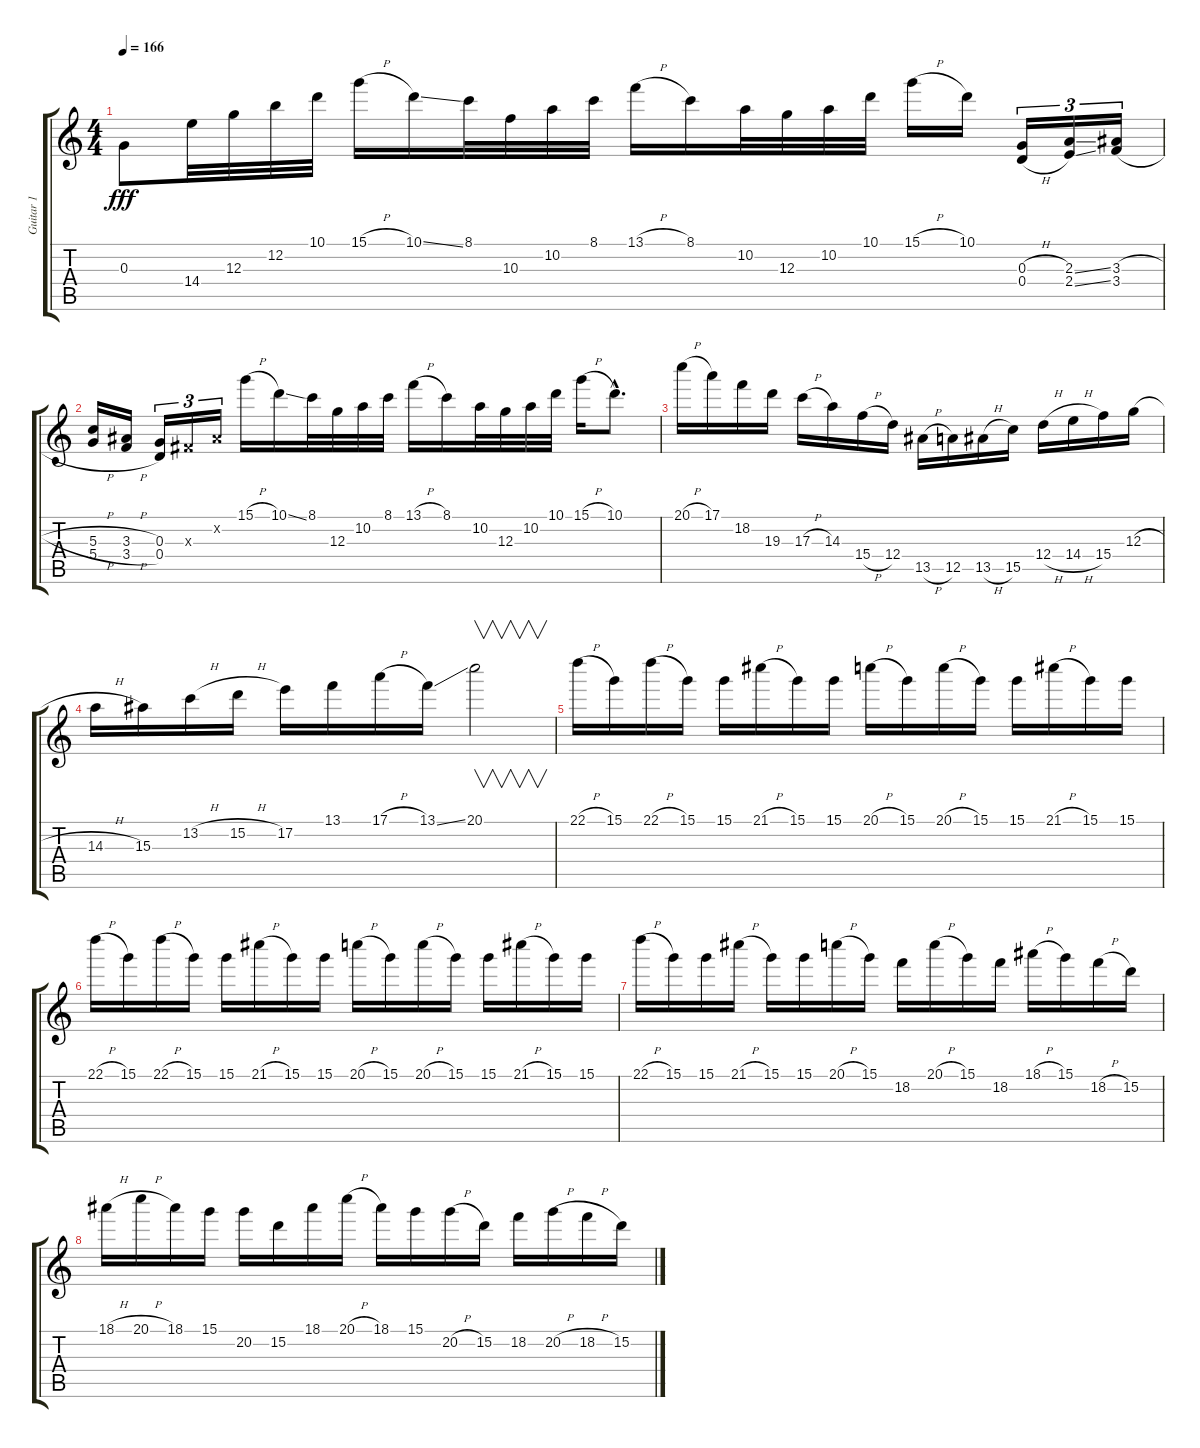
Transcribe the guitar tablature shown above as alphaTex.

\track ("Guitar 1 " "Guitar 1 ") {instrument distortionguitar}
\staff {score tabs}
\tuning (E4 B3 G3 D3 A2 E2) {hide}
\ts (4 4)
\tempo 166
\clef g2
\ks c
0.3.8{dy fff} 14.4.32 12.3.32 12.2.32 10.1.32 15.1{h}.16 10.1{ss}.16 8.1.32 10.3.32 10.2.32 8.1.32 13.1{h}.16 8.1.16 10.2.32 12.3.32 10.2.32 10.1.32 15.1{h}.16 10.1.16 (0.3{h} 0.4{h}).16{tu (3 2)} (2.3{ss} 2.4{ss}).16{tu (3 2)} (3.3{h} 3.4{h}).16{tu (3 2)} |
(5.3{h} 5.4{h}).16 (3.3{h} 3.4{h}).16 (0.3 0.4).16{tu (3 2)} -1.3{x}.16{tu (3 2)} -1.2{x}.16{tu (3 2)} 15.1{h}.16 10.1{ss}.16 8.1.32 12.3.32 10.2.32 8.1.32 13.1{h}.16 8.1.16 10.2.32 12.3.32 10.2.32 10.1.32 15.1{h}.16 10.1{hac}.8{d} |
20.1{h}.16 17.1.16 18.2.16 19.3.16 17.3{h}.16 14.3.16 15.4{h}.16 12.4.16 13.5{h}.16 12.5.16 13.5{h}.16 15.5.16 12.4{h}.16 14.4{h}.16 15.4.16 12.3{h}.16 |
14.3{h}.16 15.3.16 13.2{h}.16 15.2{h}.16 17.2.16 13.1.16 17.1{h}.16 13.1{ss}.16 20.1.2{v} |
22.1{h}.16 15.1.16 22.1{h}.16 15.1.16 15.1.16 21.1{h}.16 15.1.16 15.1.16 20.1{h}.16 15.1.16 20.1{h}.16 15.1.16 15.1.16 21.1{h}.16 15.1.16 15.1.16 |
22.1{h}.16 15.1.16 22.1{h}.16 15.1.16 15.1.16 21.1{h}.16 15.1.16 15.1.16 20.1{h}.16 15.1.16 20.1{h}.16 15.1.16 15.1.16 21.1{h}.16 15.1.16 15.1.16 |
22.1{h}.16 15.1.16 15.1.16 21.1{h}.16 15.1.16 15.1.16 20.1{h}.16 15.1.16 18.2.16 20.1{h}.16 15.1.16 18.2.16 18.1{h}.16 15.1.16 18.2{h}.16 15.2.16 |
18.1{h}.16 20.1{h}.16 18.1.16 15.1.16 20.2.16 15.2.16 18.1.16 20.1{h}.16 18.1.16 15.1.16 20.2{h}.16 15.2.16 18.2.16 20.2{h}.16 18.2{h}.16 15.2.16
